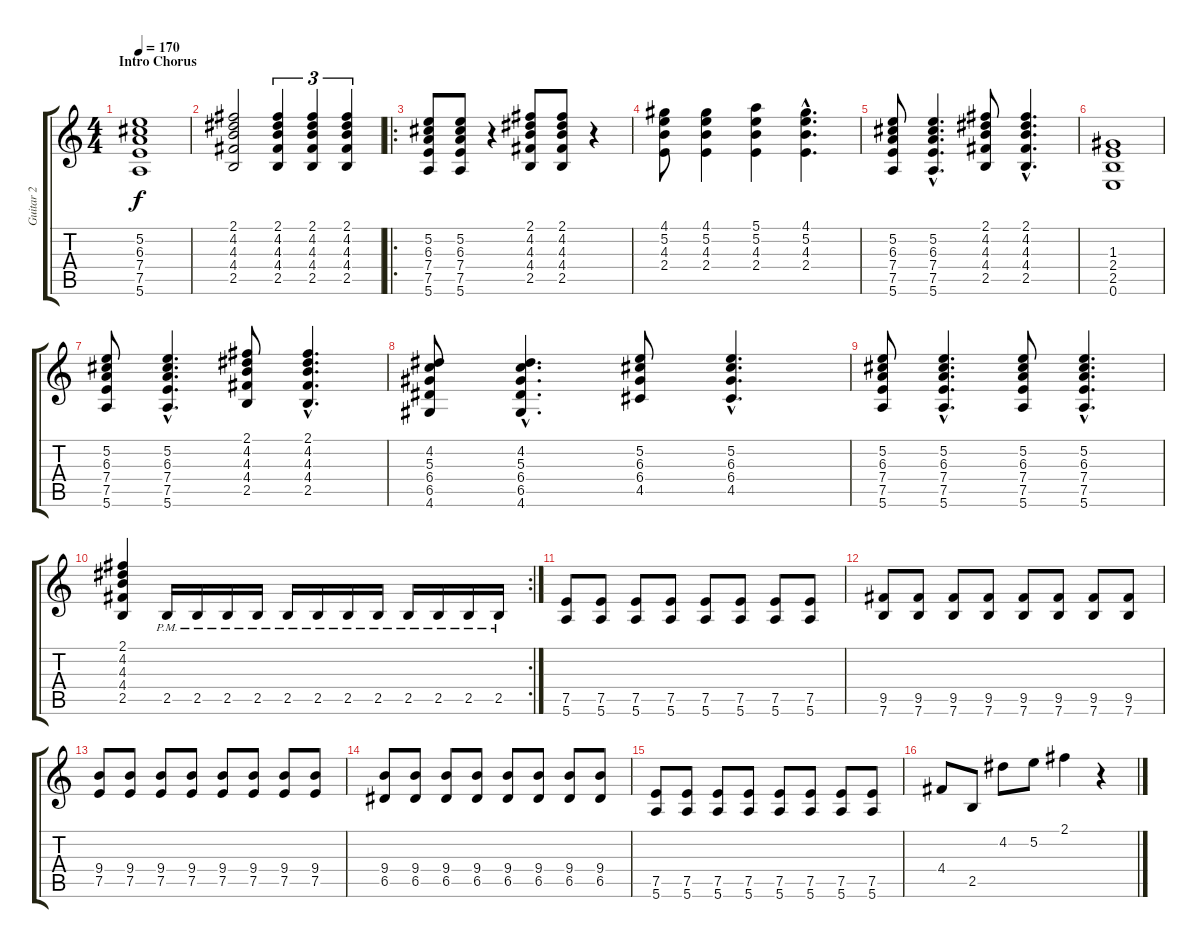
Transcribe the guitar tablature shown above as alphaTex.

\track ("Guitar 2" "Guitar 2") {instrument distortionguitar}
\staff {score tabs}
\tuning (E4 B3 G3 D3 A2 E2) {hide}
\ts (4 4)
\section ("" "Intro Chorus")
\tempo 170
\clef g2
\ks c
(5.2 6.3 7.4 7.5 5.6).1{dy f instrument distortionguitar} |
(2.1 4.2 4.3 4.4 2.5).2 (2.1 4.2 4.3 4.4 2.5).4{tu (3 2)} (2.1 4.2 4.3 4.4 2.5).4{tu (3 2)} (2.1 4.2 4.3 4.4 2.5).4{tu (3 2)} |
\ro
(5.2 6.3 7.4 7.5 5.6).8 (5.2 6.3 7.4 7.5 5.6).8 r.4 (2.1 4.2 4.3 4.4 2.5).8 (2.1 4.2 4.3 4.4 2.5).8 r.4 |
(4.1 5.2 4.3 2.4).8 (4.1 5.2 4.3 2.4).4 (5.1 5.2 4.3 2.4).4 (4.1{hac} 5.2{hac} 4.3{hac} 2.4{hac}).4{d} |
(5.2 6.3 7.4 7.5 5.6).8 (5.2{hac} 6.3{hac} 7.4{hac} 7.5{hac} 5.6{hac}).4{d} (2.1 4.2 4.3 4.4 2.5).8 (2.1{hac} 4.2{hac} 4.3{hac} 4.4{hac} 2.5{hac}).4{d} |
(1.3 2.4 2.5 0.6).1 |
(5.2 6.3 7.4 7.5 5.6).8 (5.2{hac} 6.3{hac} 7.4{hac} 7.5{hac} 5.6{hac}).4{d} (2.1 4.2 4.3 4.4 2.5).8 (2.1{hac} 4.2{hac} 4.3{hac} 4.4{hac} 2.5{hac}).4{d} |
(4.2 5.3 6.4 6.5 4.6).8 (4.2{hac} 5.3{hac} 6.4{hac} 6.5{hac} 4.6{hac}).4{d} (5.2 6.3 6.4 4.5).8 (5.2{hac} 6.3{hac} 6.4{hac} 4.5{hac}).4{d} |
(5.2 6.3 7.4 7.5 5.6).8 (5.2{hac} 6.3{hac} 7.4{hac} 7.5{hac} 5.6{hac}).4{d} (5.2 6.3 7.4 7.5 5.6).8 (5.2{hac} 6.3{hac} 7.4{hac} 7.5{hac} 5.6{hac}).4{d} |
\rc 2
(2.1 4.2 4.3 4.4 2.5).4 2.5{pm}.16 2.5{pm}.16 2.5{pm}.16 2.5{pm}.16 2.5{pm}.16 2.5{pm}.16 2.5{pm}.16 2.5{pm}.16 2.5{pm}.16 2.5{pm}.16 2.5{pm}.16 2.5{pm}.16 |
(7.5 5.6).8 (7.5 5.6).8 (7.5 5.6).8 (7.5 5.6).8 (7.5 5.6).8 (7.5 5.6).8 (7.5 5.6).8 (7.5 5.6).8 |
(9.5 7.6).8 (9.5 7.6).8 (9.5 7.6).8 (9.5 7.6).8 (9.5 7.6).8 (9.5 7.6).8 (9.5 7.6).8 (9.5 7.6).8 |
(9.4 7.5).8 (9.4 7.5).8 (9.4 7.5).8 (9.4 7.5).8 (9.4 7.5).8 (9.4 7.5).8 (9.4 7.5).8 (9.4 7.5).8 |
(9.4 6.5).8 (9.4 6.5).8 (9.4 6.5).8 (9.4 6.5).8 (9.4 6.5).8 (9.4 6.5).8 (9.4 6.5).8 (9.4 6.5).8 |
(7.5 5.6).8 (7.5 5.6).8 (7.5 5.6).8 (7.5 5.6).8 (7.5 5.6).8 (7.5 5.6).8 (7.5 5.6).8 (7.5 5.6).8 |
4.4.8 2.5.8 4.2.8 5.2.8 2.1.4 r.4
